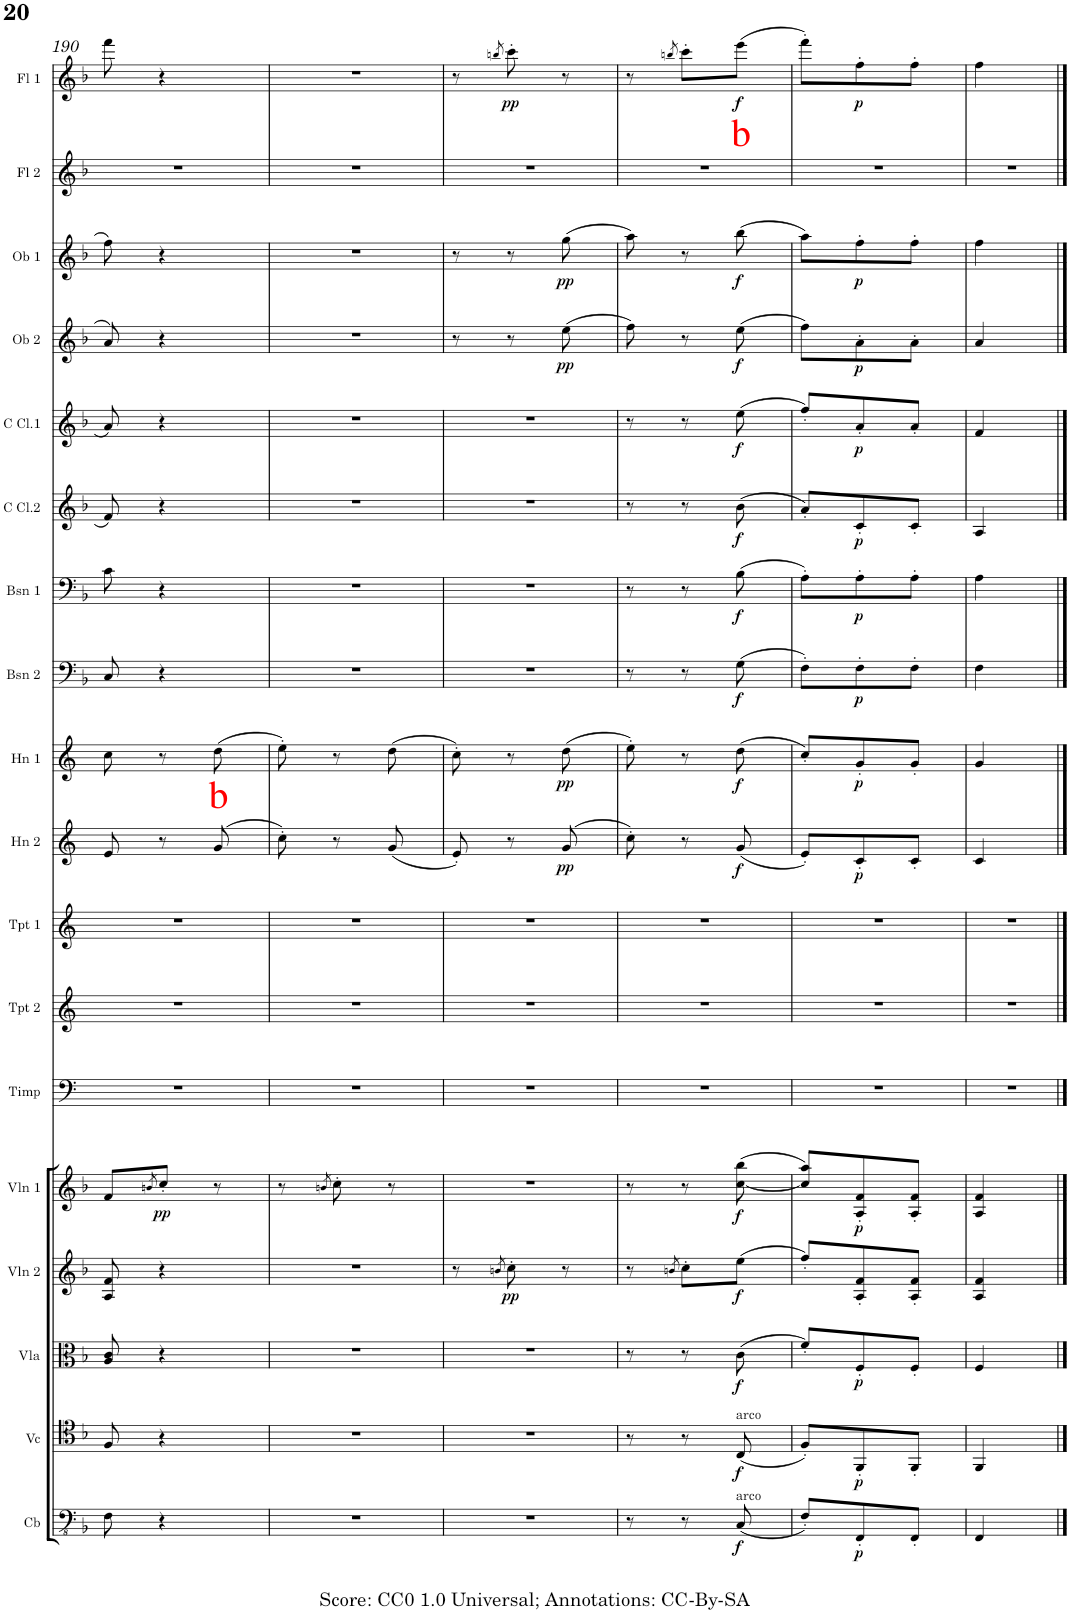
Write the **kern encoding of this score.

**kern	**dynam	**kern	**dynam	**kern	**dynam	**kern	**dynam	**kern	**dynam	**kern	**kern	**kern	**kern	**dynam	**kern	**text	**dynam	**kern	**dynam	**kern	**dynam	**kern	**dynam	**kern	**dynam	**kern	**dynam	**kern	**dynam	**kern	**kern	**text	**dynam
*part18	*part18	*part17	*part17	*part16	*part16	*part15	*part15	*part14	*part14	*part13	*part12	*part11	*part10	*part10	*part9	*part9	*part9	*part8	*part8	*part7	*part7	*part6	*part6	*part5	*part5	*part4	*part4	*part3	*part3	*part2	*part1	*part1	*part1
*staff18	*staff18	*staff17	*staff17	*staff16	*staff16	*staff15	*staff15	*staff14	*staff14	*staff13	*staff12	*staff11	*staff10	*staff10	*staff9	*staff9	*staff9	*staff8	*staff8	*staff7	*staff7	*staff6	*staff6	*staff5	*staff5	*staff4	*staff4	*staff3	*staff3	*staff2	*staff1	*staff1	*staff1
*I"Contrabass	*	*I"Violoncello	*	*I"Viola	*	*I"Violin 2	*	*I"Violin 1	*	*I"Timpani	*I"C Trumpet 2	*I"C Trumpet 1	*I"F Horn 2	*	*I"F Horn 1	*	*	*I"Bassoon 2	*	*I"Bassoon 1	*	*I"C Clarinet 2	*	*I"C Clarinet 1	*	*I"Oboe 2	*	*I"Oboe 1	*	*I"Flute 2	*I"Flute 1	*	*
*I'Cb	*	*I'Vc	*	*I'Vla	*	*I'Vln 2	*	*I'Vln 1	*	*I'Timp	*I'Tpt 2	*I'Tpt 1	*I'Hn 2	*	*I'Hn 1	*	*	*I'Bsn 2	*	*I'Bsn 1	*	*I'C Cl.2	*	*I'C Cl.1	*	*I'Ob 2	*	*I'Ob 1	*	*I'Fl 2	*I'Fl 1	*	*
!!LO:PB:g=z
*clefFv4	*	*clefC4	*	*clefC3	*	*clefG2	*	*clefG2	*	*clefF4	*clefG2	*clefG2	*clefG2	*	*clefG2	*	*	*clefF4	*	*clefF4	*	*clefG2	*	*clefG2	*	*clefG2	*	*clefG2	*	*clefG2	*clefG2	*	*
*	*	*	*	*	*	*	*	*	*	*	*	*	*Trd4c7	*	*Trd4c7	*	*	*	*	*	*	*Trd1c2	*	*Trd1c2	*	*	*	*	*	*	*	*	*
*k[b-]	*	*k[b-]	*	*k[b-]	*	*k[b-]	*	*k[b-]	*	*k[]	*k[]	*k[]	*k[]	*	*k[]	*	*	*k[b-]	*	*k[b-]	*	*k[b-]	*	*k[b-]	*	*k[b-]	*	*k[b-]	*	*k[b-]	*k[b-]	*	*
*F:	*	*F:	*	*F:	*	*F:	*	*F:	*	*	*	*	*	*	*	*	*	*F:	*	*F:	*	*F:	*	*F:	*	*F:	*	*F:	*	*F:	*F:	*	*
*M3/8	*	*M3/8	*	*M3/8	*	*M3/8	*	*M3/8	*	*M3/8	*M3/8	*M3/8	*M3/8	*	*M3/8	*	*	*M3/8	*	*M3/8	*	*M3/8	*	*M3/8	*	*M3/8	*	*M3/8	*	*M3/8	*M3/8	*	*
=190	=190	=190	=190	=190	=190	=190	=190	=190	=190	=190	=190	=190	=190	=190	=190	=190	=190	=190	=190	=190	=190	=190	=190	=190	=190	=190	=190	=190	=190	=190	=190	=190	=190
8FF\	.	8F/	.	8A/ 8c/	.	8A/ 8f/	.	8f/L	.	4.r	4.r	4.r	8e/	.	8cc\	.	.	8C/	.	8c\	.	8f/	.	8a/	.	8a/	.	8ff\	.	4.r	8fff\	.	.
.	.	.	.	.	.	.	.	8qbn/	.	.	.	.	.	.	.	.	.	.	.	.	.	.	.	.	.	.	.	.	.	.	.	.	.
!	!	!	!	!	!	!	!	!	!LO:DY:b	!	!	!	!	!	!	!	!	!	!	!	!	!	!	!	!	!	!	!	!	!	!	!	!
4r	.	4r	.	4r	.	4r	.	8cc'/J	pp	.	.	.	8r	.	8r	.	.	4r	.	4r	.	4r	.	4r	.	4r	.	4r	.	.	4r	.	.
!	!	!	!	!	!	!	!	!	!	!	!	!	!	!	!	!LO:LY:b:color=#FF0000	!	!	!	!	!	!	!	!	!	!	!	!	!	!	!	!	!
.	.	.	.	.	.	.	.	8r	.	.	.	.	(8g/	.	(8dd\	b	.	.	.	.	.	.	.	.	.	.	.	.	.	.	.	.	.
=191	=191	=191	=191	=191	=191	=191	=191	=191	=191	=191	=191	=191	=191	=191	=191	=191	=191	=191	=191	=191	=191	=191	=191	=191	=191	=191	=191	=191	=191	=191	=191	=191	=191
4.r	.	4.r	.	4.r	.	4.r	.	8r	.	4.r	4.r	4.r	8cc'\)	.	8ee'\)	.	.	4.r	.	4.r	.	4.r	.	4.r	.	4.r	.	4.r	.	4.r	4.r	.	.
.	.	.	.	.	.	.	.	8qbn/	.	.	.	.	.	.	.	.	.	.	.	.	.	.	.	.	.	.	.	.	.	.	.	.	.
.	.	.	.	.	.	.	.	8cc'\	.	.	.	.	8r	.	8r	.	.	.	.	.	.	.	.	.	.	.	.	.	.	.	.	.	.
.	.	.	.	.	.	.	.	8r	.	.	.	.	(8g/	.	(8dd\	.	.	.	.	.	.	.	.	.	.	.	.	.	.	.	.	.	.
=192	=192	=192	=192	=192	=192	=192	=192	=192	=192	=192	=192	=192	=192	=192	=192	=192	=192	=192	=192	=192	=192	=192	=192	=192	=192	=192	=192	=192	=192	=192	=192	=192	=192
4.r	.	4.r	.	4.r	.	8r	.	4.r	.	4.r	4.r	4.r	8e'/)	.	8cc'\)	.	.	4.r	.	4.r	.	4.r	.	4.r	.	8r	.	8r	.	4.r	8r	.	.
.	.	.	.	.	.	8qbn/	.	.	.	.	.	.	.	.	.	.	.	.	.	.	.	.	.	.	.	.	.	.	.	.	8qbbn/	.	.
!	!	!	!	!	!	!	!LO:DY:b	!	!	!	!	!	!	!	!	!	!	!	!	!	!	!	!	!	!	!	!	!	!	!	!	!	!LO:DY:b
.	.	.	.	.	.	8cc'\	pp	.	.	.	.	.	8r	.	8r	.	.	.	.	.	.	.	.	.	.	8r	.	8r	.	.	8ccc'\	.	pp
!	!	!	!	!	!	!	!	!	!	!	!	!	!	!LO:DY:b	!	!	!LO:DY:b	!	!	!	!	!	!	!	!	!	!LO:DY:b	!	!LO:DY:b	!	!	!	!
.	.	.	.	.	.	8r	.	.	.	.	.	.	(8g/	pp	(8dd\	.	pp	.	.	.	.	.	.	.	.	(8ee\	pp	(8gg\	pp	.	8r	.	.
=193	=193	=193	=193	=193	=193	=193	=193	=193	=193	=193	=193	=193	=193	=193	=193	=193	=193	=193	=193	=193	=193	=193	=193	=193	=193	=193	=193	=193	=193	=193	=193	=193	=193
8r	.	8r	.	8r	.	8r	.	8r	.	4.r	4.r	4.r	8cc'\)	.	8ee'\)	.	.	8r	.	8r	.	8r	.	8r	.	8ff\)	.	8aa\)	.	4.r	8r	.	.
.	.	.	.	.	.	8qbn/	.	.	.	.	.	.	.	.	.	.	.	.	.	.	.	.	.	.	.	.	.	.	.	.	8qbbn/	.	.
8r	.	8r	.	8r	.	8cc'\L	.	8r	.	.	.	.	8r	.	8r	.	.	8r	.	8r	.	8r	.	8r	.	8r	.	8r	.	.	8ccc'\L	.	.
!	!	!LO:TX:a:t=arco	!	!	!	!	!	!	!	!	!	!	!	!	!	!	!	!	!	!	!	!	!	!	!	!	!	!	!	!	!	!	!
!LO:TX:a:t=arco	!	!	!	!	!	!	!	!	!	!	!	!	!	!	!	!	!	!	!	!	!	!	!	!	!	!	!	!	!	!	!	!	!
!	!LO:DY:b	!	!LO:DY:b	!	!LO:DY:b	!	!LO:DY:b	!	!LO:DY:b	!	!	!	!	!LO:DY:b	!	!	!LO:DY:b	!	!LO:DY:b	!	!LO:DY:b	!	!LO:DY:b	!	!LO:DY:b	!	!LO:DY:b	!	!LO:DY:b	!	!	!LO:LY:b:color=#FF0000	!LO:DY:b
(8CC/	f	(8C/	f	(8c\	f	(8ee\J	f	(>[8cc\ 8bb-\	f	.	.	.	(8g/	f	(8dd\	.	f	(8G\	f	(8B-\	f	(8b-\	f	(8ee\	f	(8ee\	f	(8bb-\	f	.	(8eee\J	b	f
=194	=194	=194	=194	=194	=194	=194	=194	=194	=194	=194	=194	=194	=194	=194	=194	=194	=194	=194	=194	=194	=194	=194	=194	=194	=194	=194	=194	=194	=194	=194	=194	=194	=194
8FF'/L)	.	8F'/L)	.	8f'/L)	.	8ff'/L)	.	8cc/] 8aa/L)	.	4.r	4.r	4.r	8e'/L)	.	8cc'/L)	.	.	8F'\L)	.	8A'\L)	.	8a'/L)	.	8ff'/L)	.	8ff\L)	.	8aa\L)	.	4.r	8fff'\L)	.	.
!	!LO:DY:b	!	!LO:DY:b	!	!LO:DY:b	!	!	!	!LO:DY:b	!	!	!	!	!LO:DY:b	!	!	!LO:DY:b	!	!LO:DY:b	!	!LO:DY:b	!	!LO:DY:b	!	!LO:DY:b	!	!LO:DY:b	!	!LO:DY:b	!	!	!	!LO:DY:b
8FFF'/	p	8FF'/	p	8F'/	p	8A/' 8f/'	.	8A/' 8f/'	p	.	.	.	8c'/	p	8g'/	.	p	8F'\	p	8A'\	p	8c'/	p	8a'/	p	8a'\	p	8ff'\	p	.	8ff'\	.	p
8FFF'/J	.	8FF'/J	.	8F'/J	.	8A/' 8f/'J	.	8A/' 8f/'J	.	.	.	.	8c'/J	.	8g'/J	.	.	8F'\J	.	8A'\J	.	8c'/J	.	8a'/J	.	8a'\J	.	8ff'\J	.	.	8ff'\J	.	.
=195	=195	=195	=195	=195	=195	=195	=195	=195	=195	=195	=195	=195	=195	=195	=195	=195	=195	=195	=195	=195	=195	=195	=195	=195	=195	=195	=195	=195	=195	=195	=195	=195	=195
4FFF/	.	4FF/	.	4F/	.	4A/ 4f/	.	4A/ 4f/	.	4.r	4.r	4.r	4c/	.	4g/	.	.	4F\	.	4A\	.	4A/	.	4f/	.	4a/	.	4ff\	.	4.r	4ff\	.	.
8ryy	.	8ryy	.	8ryy	.	8ryy	.	8ryy	.	.	.	.	8ryy	.	8ryy	.	.	8ryy	.	8ryy	.	8ryy	.	8ryy	.	8ryy	.	8ryy	.	.	8ryy	.	.
==	==	==	==	==	==	==	==	==	==	==	==	==	==	==	==	==	==	==	==	==	==	==	==	==	==	==	==	==	==	==	==	==	==
*-	*-	*-	*-	*-	*-	*-	*-	*-	*-	*-	*-	*-	*-	*-	*-	*-	*-	*-	*-	*-	*-	*-	*-	*-	*-	*-	*-	*-	*-	*-	*-	*-	*-
